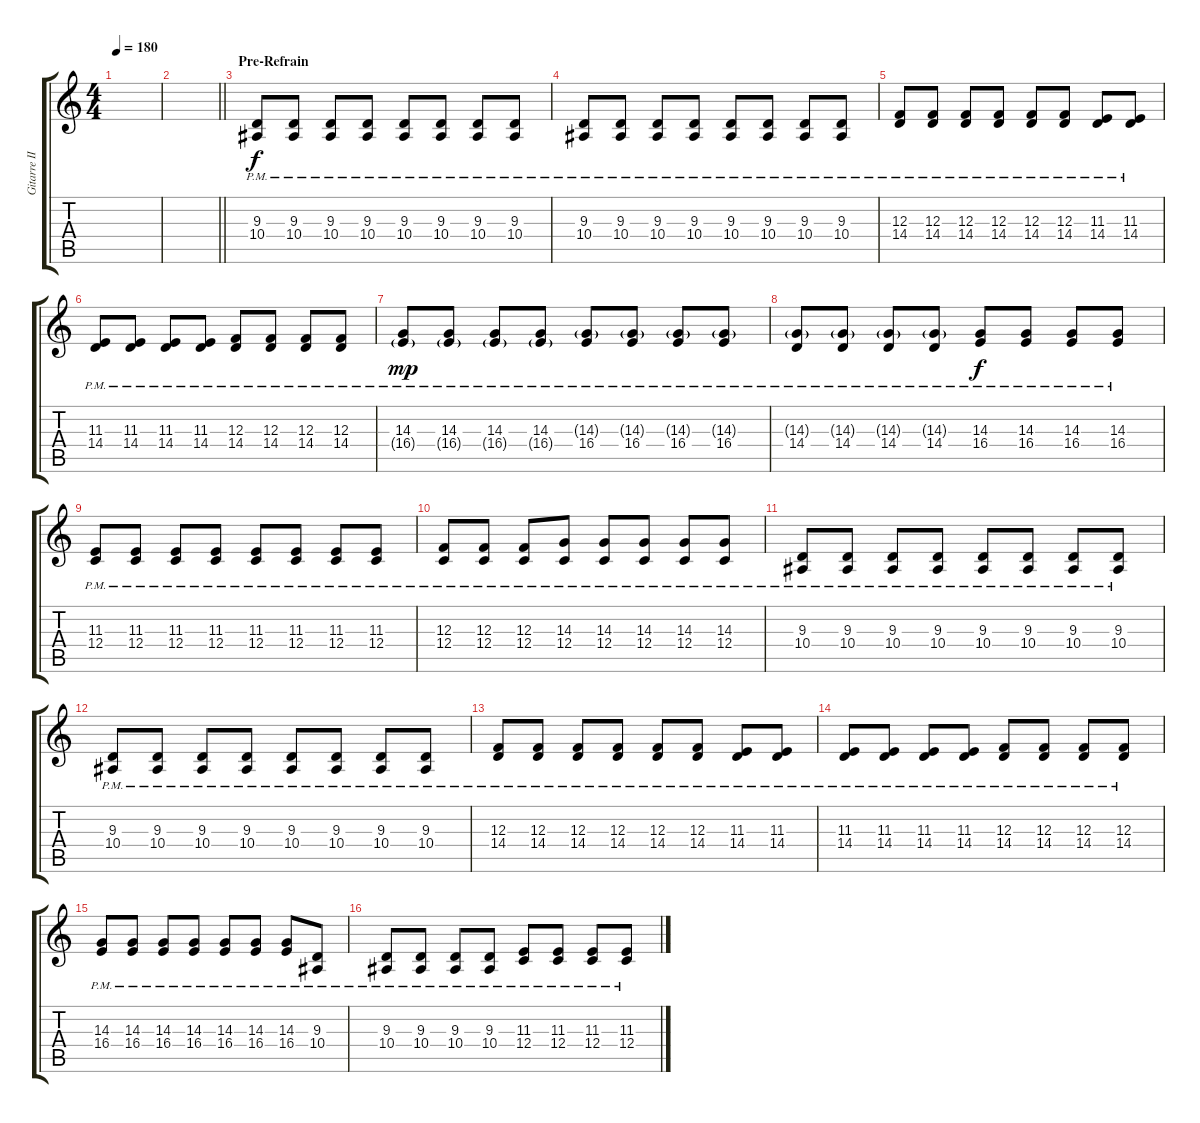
\track ("Gitarre II (Lead)" "Gitarre II") {instrument lead2sawtooth}
\staff {score tabs}
\tuning (D4 A3 F3 C3 G2 D2) {hide}
\ts (4 4)
\tempo 180
\clef g2
\ks c
|
\barLineRight lightlight
|
\section ("" "Pre-Refrain")
(9.3{pm} 10.4{pm}).8 (9.3{pm} 10.4{pm}).8 (9.3{pm} 10.4{pm}).8 (9.3{pm} 10.4{pm}).8 (9.3{pm} 10.4{pm}).8 (9.3{pm} 10.4{pm}).8 (9.3{pm} 10.4{pm}).8 (9.3{pm} 10.4{pm}).8 |
(9.3{pm} 10.4{pm}).8 (9.3{pm} 10.4{pm}).8 (9.3{pm} 10.4{pm}).8 (9.3{pm} 10.4{pm}).8 (9.3{pm} 10.4{pm}).8 (9.3{pm} 10.4{pm}).8 (9.3{pm} 10.4{pm}).8 (9.3{pm} 10.4{pm}).8 |
(12.3{pm} 14.4{pm}).8 (12.3{pm} 14.4{pm}).8 (12.3{pm} 14.4{pm}).8 (12.3{pm} 14.4{pm}).8 (12.3{pm} 14.4{pm}).8 (12.3{pm} 14.4{pm}).8 (11.3{pm} 14.4{pm}).8 (11.3{pm} 14.4{pm}).8 |
(11.3{pm} 14.4{pm}).8 (11.3{pm} 14.4{pm}).8 (11.3{pm} 14.4{pm}).8 (11.3{pm} 14.4{pm}).8 (12.3{pm} 14.4{pm}).8 (12.3{pm} 14.4{pm}).8 (12.3{pm} 14.4{pm}).8 (12.3{pm} 14.4{pm}).8 |
(14.3{pm} 16.4{g pm}).8{dy mp} (14.3{pm} 16.4{g pm}).8 (14.3{pm} 16.4{g pm}).8 (14.3{pm} 16.4{g pm}).8 (14.3{g pm} 16.4{pm}).8 (14.3{g pm} 16.4{pm}).8 (14.3{g pm} 16.4{pm}).8 (14.3{g pm} 16.4{pm}).8 |
(14.3{g pm} 14.4{pm}).8 (14.3{g pm} 14.4{pm}).8 (14.3{g pm} 14.4{pm}).8 (14.3{g pm} 14.4{pm}).8 (14.3{pm} 16.4{pm}).8{dy f} (14.3{pm} 16.4{pm}).8 (14.3{pm} 16.4{pm}).8 (14.3{pm} 16.4{pm}).8 |
(11.3{pm} 12.4{pm}).8 (11.3{pm} 12.4{pm}).8 (11.3{pm} 12.4{pm}).8 (11.3{pm} 12.4{pm}).8 (11.3{pm} 12.4{pm}).8 (11.3{pm} 12.4{pm}).8 (11.3{pm} 12.4{pm}).8 (11.3{pm} 12.4{pm}).8 |
(12.3{pm} 12.4{pm}).8 (12.3{pm} 12.4{pm}).8 (12.3{pm} 12.4{pm}).8 (14.3{pm} 12.4{pm}).8 (14.3{pm} 12.4{pm}).8 (14.3{pm} 12.4{pm}).8 (14.3{pm} 12.4{pm}).8 (14.3{pm} 12.4{pm}).8 |
(9.3{pm} 10.4{pm}).8 (9.3{pm} 10.4{pm}).8 (9.3{pm} 10.4{pm}).8 (9.3{pm} 10.4{pm}).8 (9.3{pm} 10.4{pm}).8 (9.3{pm} 10.4{pm}).8 (9.3{pm} 10.4{pm}).8 (9.3{pm} 10.4{pm}).8 |
(9.3{pm} 10.4{pm}).8 (9.3{pm} 10.4{pm}).8 (9.3{pm} 10.4{pm}).8 (9.3{pm} 10.4{pm}).8 (9.3{pm} 10.4{pm}).8 (9.3{pm} 10.4{pm}).8 (9.3{pm} 10.4{pm}).8 (9.3{pm} 10.4{pm}).8 |
(12.3{pm} 14.4{pm}).8 (12.3{pm} 14.4{pm}).8 (12.3{pm} 14.4{pm}).8 (12.3{pm} 14.4{pm}).8 (12.3{pm} 14.4{pm}).8 (12.3{pm} 14.4{pm}).8 (11.3{pm} 14.4{pm}).8 (11.3{pm} 14.4{pm}).8 |
(11.3{pm} 14.4{pm}).8 (11.3{pm} 14.4{pm}).8 (11.3{pm} 14.4{pm}).8 (11.3{pm} 14.4{pm}).8 (12.3{pm} 14.4{pm}).8 (12.3{pm} 14.4{pm}).8 (12.3{pm} 14.4{pm}).8 (12.3{pm} 14.4{pm}).8 |
(14.3{pm} 16.4{pm}).8 (14.3{pm} 16.4{pm}).8 (14.3{pm} 16.4{pm}).8 (14.3{pm} 16.4{pm}).8 (14.3{pm} 16.4{pm}).8 (14.3{pm} 16.4{pm}).8 (14.3{pm} 16.4{pm}).8 (9.3{pm} 10.4{pm}).8 |
(9.3{pm} 10.4{pm}).8 (9.3{pm} 10.4{pm}).8 (9.3{pm} 10.4{pm}).8 (9.3{pm} 10.4{pm}).8 (11.3{pm} 12.4{pm}).8 (11.3{pm} 12.4{pm}).8 (11.3{pm} 12.4{pm}).8 (11.3{pm} 12.4{pm}).8
